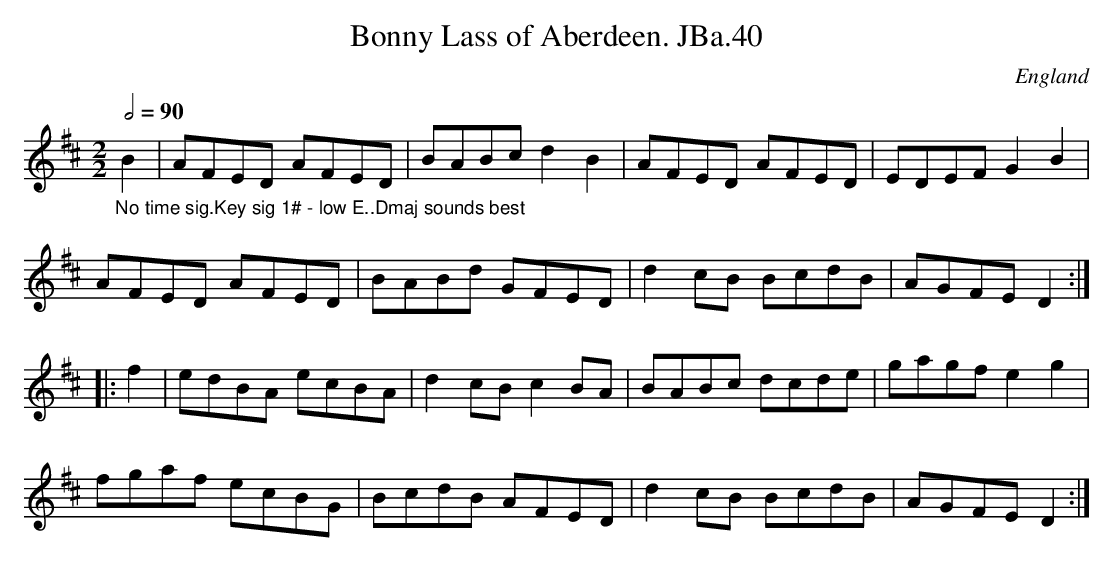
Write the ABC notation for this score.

X:1
T:Bonny Lass of Aberdeen. JBa.40
M:2/2
L:1/8
Q:1/2=90
O:England
K:D major
"_No time sig.Key sig 1# - low E..Dmaj sounds best"
B2 | AFED AFED| BABc d2 B2 | AFED AFED| EDEF G2B2 |!
AFED AFED | BABd GFED | d2 cB BcdB | AGFE D2 :|!
|:f2 | edBA ecBA | d2 cB c2 BA | BABc dcde | gagf e2 g2 |!
fgaf ecBG |BcdB AFED| d2 cB BcdB | AGFE D2 :|
